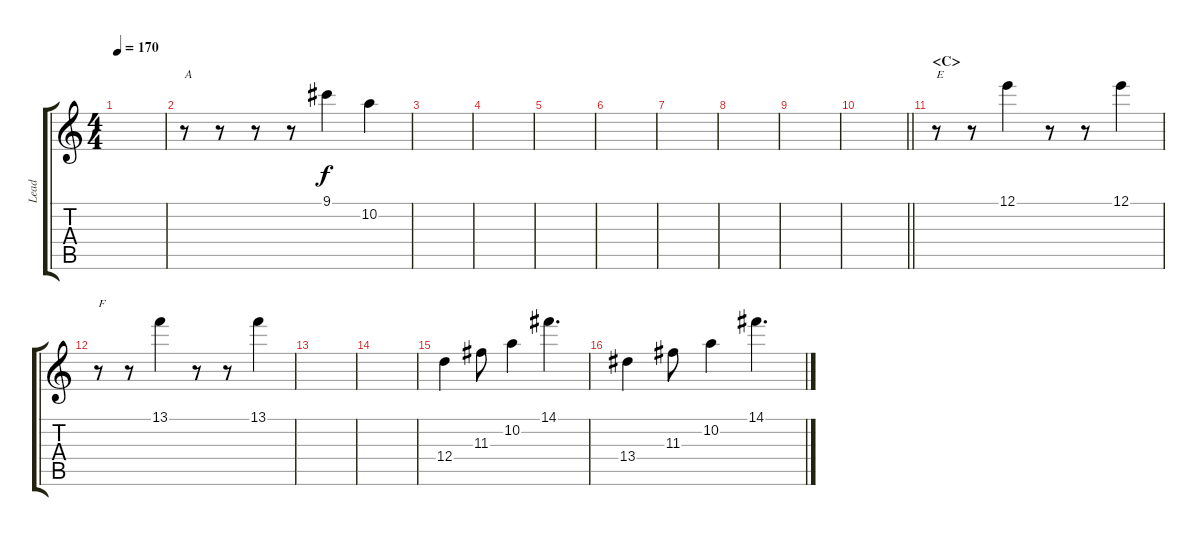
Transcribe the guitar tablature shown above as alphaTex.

\track ("Lead" "Lead") {instrument overdrivenguitar}
\staff {score tabs}
\tuning (E4 B3 G3 D3 A2 E2) {hide}
\ts (4 4)
\tempo 170
\clef g2
\ks c
|
r.8{txt "A"} r.8 r.8 r.8 9.1.4 10.2.4 |
|
|
|
|
|
|
|
\barLineRight lightlight
|
\section ("" "<C>")
r.8{txt "E"} r.8 12.1.4 r.8 r.8 12.1.4 |
r.8{txt "F"} r.8 13.1.4 r.8 r.8 13.1.4 |
|
|
12.4.4 11.3.8 10.2.4 14.1.4{d} |
13.4.4 11.3.8 10.2.4 14.1.4{d}
